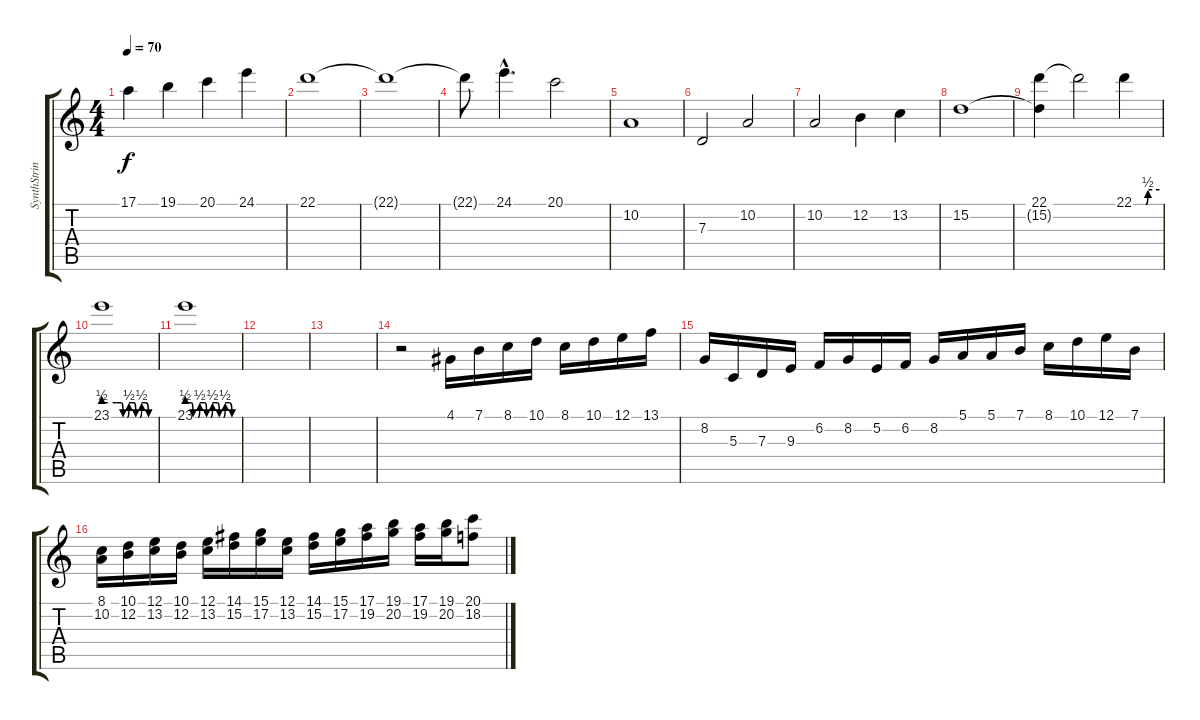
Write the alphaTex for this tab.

\track ("SynthStrings 1" "SynthStrin") {instrument synthstrings1}
\staff {score tabs}
\tuning (E4 B3 G3 D3 A2 E2) {hide}
\ts (4 4)
\tempo 70
\clef g2
\ks c
17.1.4{dy f} 19.1.4 20.1.4 24.1.4 |
22.1.1 |
22.1{t}.1 |
22.1{t}.8 24.1{hac}.4{d} 20.1.2 |
10.2.1 |
7.3.2 10.2.2 |
10.2.2 12.2.4 13.2.4 |
15.2.1 |
(22.1 15.2{t}).4 22.1{t}.2 22.1{be (custom 0 0 28 0 33 2 60 2)}.4 |
23.1{be (custom 0 2 5 2 15 2 21 2 23 0 28 0 30 2 36 2 38 0 43 0 45 2 50 2 53 0 60 0)}.1 |
23.1{be (custom 0 2 5 2 7 0 13 0 15 2 21 2 23 0 28 0 30 2 36 2 38 0 43 0 45 2 50 2 53 0 60 0)}.1 |
|
|
r.2 4.1.16 7.1.16 8.1.16 10.1.16 8.1.16 10.1.16 12.1.16 13.1.16 |
8.2.16 5.3.16 7.3.16 9.3.16 6.2.16 8.2.16 5.2.16 6.2.16 8.2.16 5.1.16 5.1.16 7.1.16 8.1.16 10.1.16 12.1.16 7.1.16 |
(8.1 10.2).16 (10.1 12.2).16 (12.1 13.2).16 (10.1 12.2).16 (12.1 13.2).16 (14.1 15.2).16 (15.1 17.2).16 (12.1 13.2).16 (14.1 15.2).16 (15.1 17.2).16 (17.1 19.2).16 (19.1 20.2).16 (17.1 19.2).16 (19.1 20.2).16 (20.1 18.2).8
